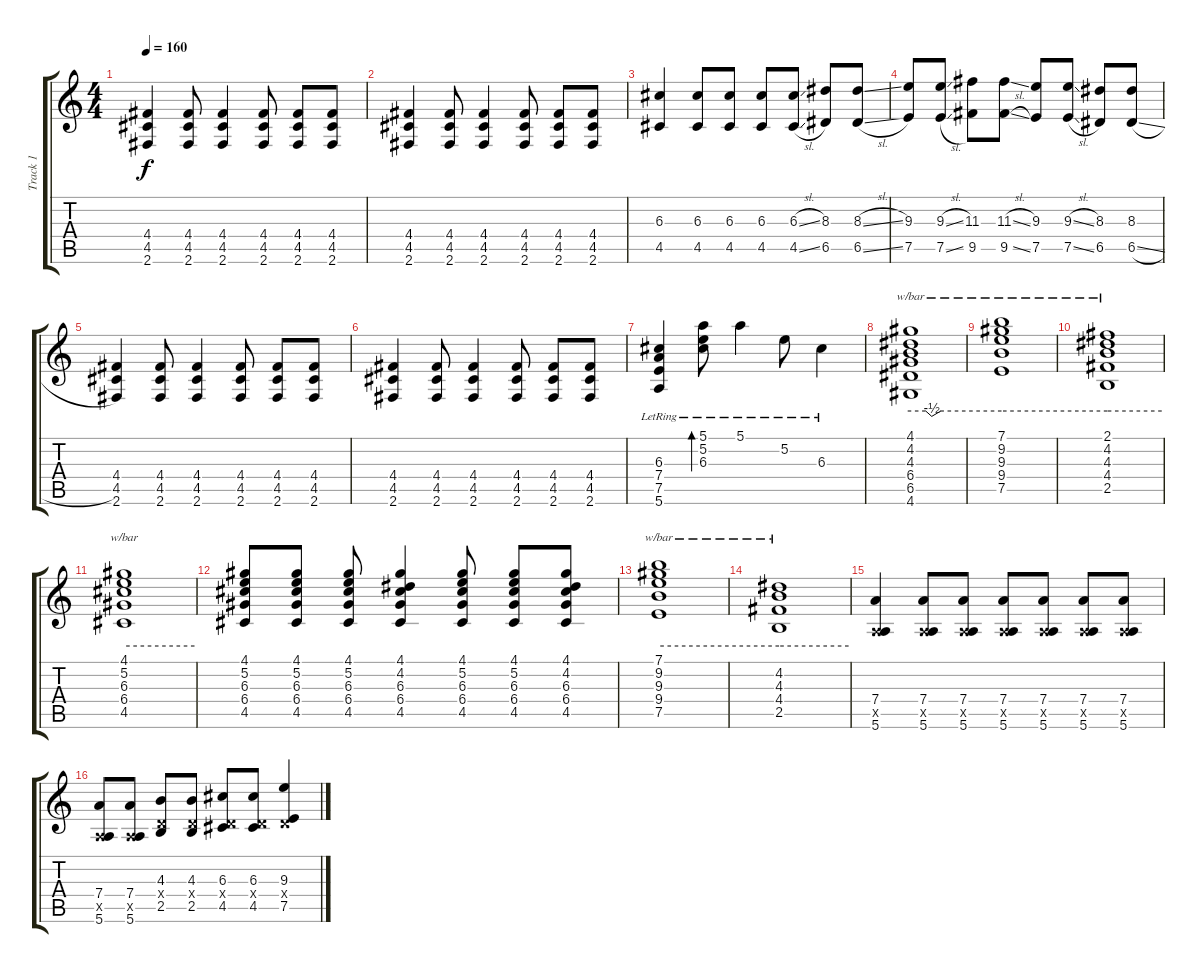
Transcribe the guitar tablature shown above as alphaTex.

\track ("Track 1" "Track 1") {instrument electricguitarjazz}
\staff {score tabs}
\tuning (E4 B3 G3 D3 A2 E2) {hide}
\ts (4 4)
\tempo 160
\clef g2
\ks c
(4.4 4.5 2.6).4{dy f} (4.4 4.5 2.6).8 (4.4 4.5 2.6).4 (4.4 4.5 2.6).8 (4.4 4.5 2.6).8 (4.4 4.5 2.6).8 |
(4.4 4.5 2.6).4 (4.4 4.5 2.6).8 (4.4 4.5 2.6).4 (4.4 4.5 2.6).8 (4.4 4.5 2.6).8 (4.4 4.5 2.6).8 |
(6.3 4.5).4 (6.3 4.5).8 (6.3 4.5).8 (6.3 4.5).8 (6.3{sl} 4.5{sl}).8 (8.3 6.5).8 (8.3{sl} 6.5{sl}).8 |
(9.3 7.5).8 (9.3{sl} 7.5{sl}).8 (11.3 9.5).8 (11.3{sl} 9.5{sl}).8 (9.3 7.5).8 (9.3{sl} 7.5{sl}).8 (8.3 6.5).8 (8.3 6.5{sl}).8 |
(4.4 4.5 2.6).4 (4.4 4.5 2.6).8 (4.4 4.5 2.6).4 (4.4 4.5 2.6).8 (4.4 4.5 2.6).8 (4.4 4.5 2.6).8 |
(4.4 4.5 2.6).4 (4.4 4.5 2.6).8 (4.4 4.5 2.6).4 (4.4 4.5 2.6).8 (4.4 4.5 2.6).8 (4.4 4.5 2.6).8 |
(6.3{lr} 7.4{lr} 7.5 5.6).4 (5.1{lr} 5.2{lr} 6.3{lr}).8{bd 240} 5.1{lr}.4 5.2{lr}.8 6.3{lr}.4 |
(4.1 4.2 4.3 6.4 6.5 4.6).1{tbe (custom default 0 0 10 0 14 -2 20 0 60 0)} |
(7.1 9.2 9.3 9.4 7.5).1{tbe (hold default 0 0 60 0)} |
(2.1 4.2 4.3 4.4 2.5).1{tbe (hold default 0 0 60 0)} |
(4.1 5.2 6.3 6.4 4.5).1{tbe (hold default 0 0 60 0)} |
(4.1 5.2 6.3 6.4 4.5).8 (4.1 5.2 6.3 6.4 4.5).8 (4.1 5.2 6.3 6.4 4.5).8 (4.1 4.2 6.3 6.4 4.5).4 (4.1 5.2 6.3 6.4 4.5).8 (4.1 5.2 6.3 6.4 4.5).8 (4.1 4.2 6.3 6.4 4.5).8 |
(7.1 9.2 9.3 9.4 7.5).1{tbe (hold default 0 0 60 0)} |
(4.2 4.3 4.4 2.5).1{tbe (hold default 0 0 60 0)} |
(7.4 0.5{x} 5.6).4 (7.4 0.5{x} 5.6).8 (7.4 0.5{x} 5.6).8 (7.4 0.5{x} 5.6).8 (7.4 0.5{x} 5.6).8 (7.4 0.5{x} 5.6).8 (7.4 0.5{x} 5.6).8 |
(7.4 0.5{x} 5.6).8 (7.4 0.5{x} 5.6).8 (4.3 0.4{x} 2.5).8 (4.3 0.4{x} 2.5).8 (6.3 0.4{x} 4.5).8 (6.3 0.4{x} 4.5).8 (9.3 0.4{x} 7.5).4
